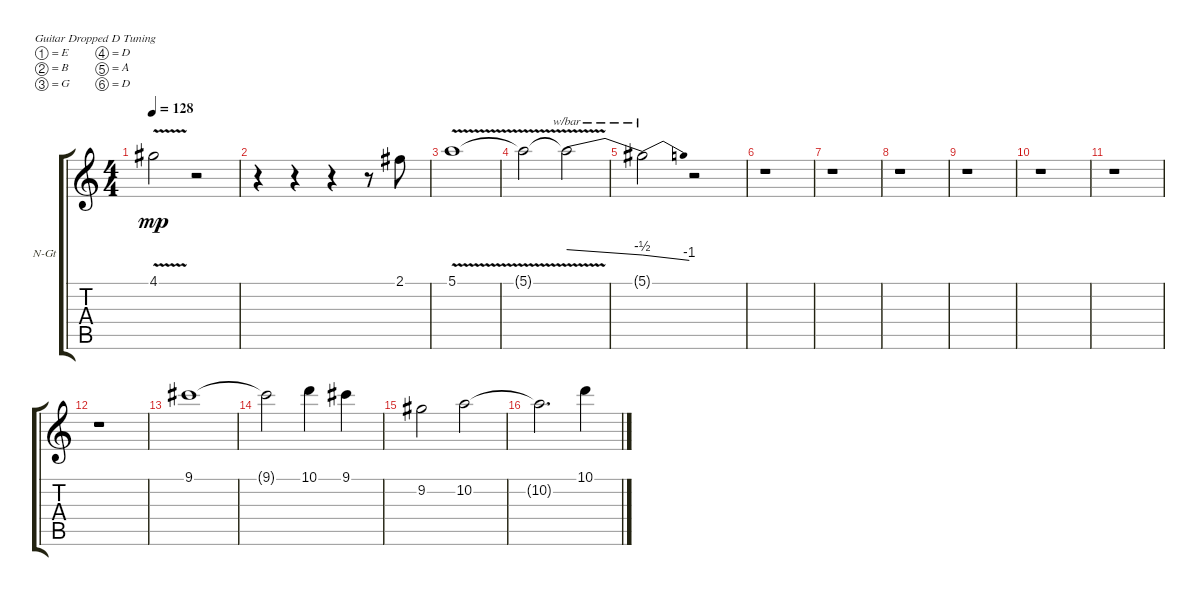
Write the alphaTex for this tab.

\bracketExtendMode groupsimilarinstruments
\firstSystemTrackNameOrientation horizontal
\otherSystemsTrackNameOrientation horizontal
\track ("Keyboard (Christian)" "N-Gt") {instrument acousticguitarnylon}
\staff {score tabs}
\tuning (E4 B3 G3 D3 A2 D2)
\ts (4 4)
\tempo 128
\clef g2
\ks c
4.1{v t}.2{dy mp} r.2 |
r.4 r.4 r.4 r.8 2.1.8 |
5.1{v}.1 |
5.1{v t}.2 5.1{t}.2{tbe (dive default 0 0 59.4 -2)} |
5.1{t}.2{tbe (dive default 0 -2 45 -4)} r.2 |
r.1 |
r.1 |
r.1 |
r.1 |
r.1 |
r.1 |
r.1 |
9.1.1 |
9.1{t}.2 10.1.4 9.1.4 |
9.2.2 10.2.2 |
10.2{t}.2{d} 10.1.4
